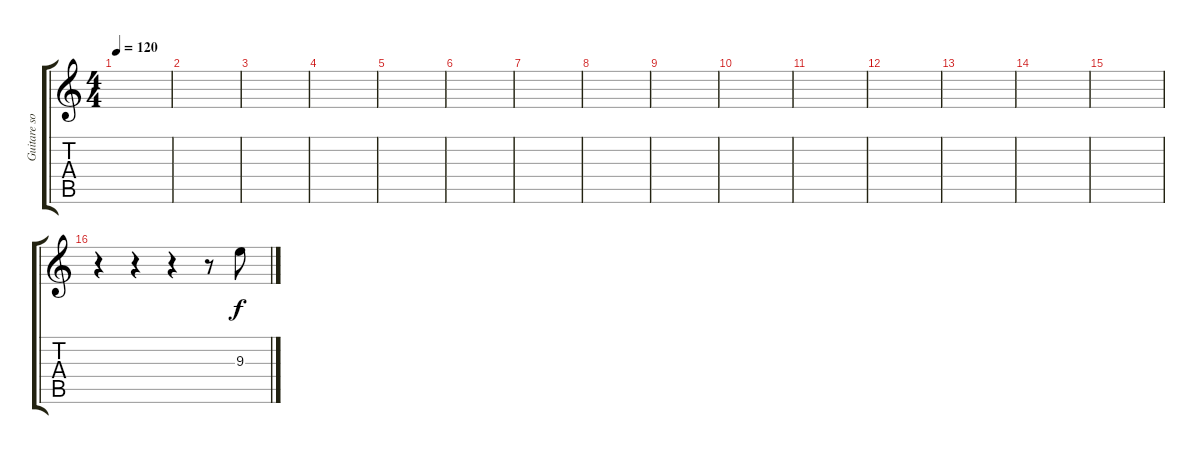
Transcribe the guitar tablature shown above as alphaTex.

\track ("Guitare solo" "Guitare so") {instrument distortionguitar}
\staff {score tabs}
\tuning (E4 B3 G3 D3 A2 D2) {hide}
\ts (4 4)
\tempo 120
\clef g2
\ks c
|
|
|
|
|
|
|
|
|
|
|
|
|
|
|
r.4 r.4 r.4 r.8 9.3{sl}.8
